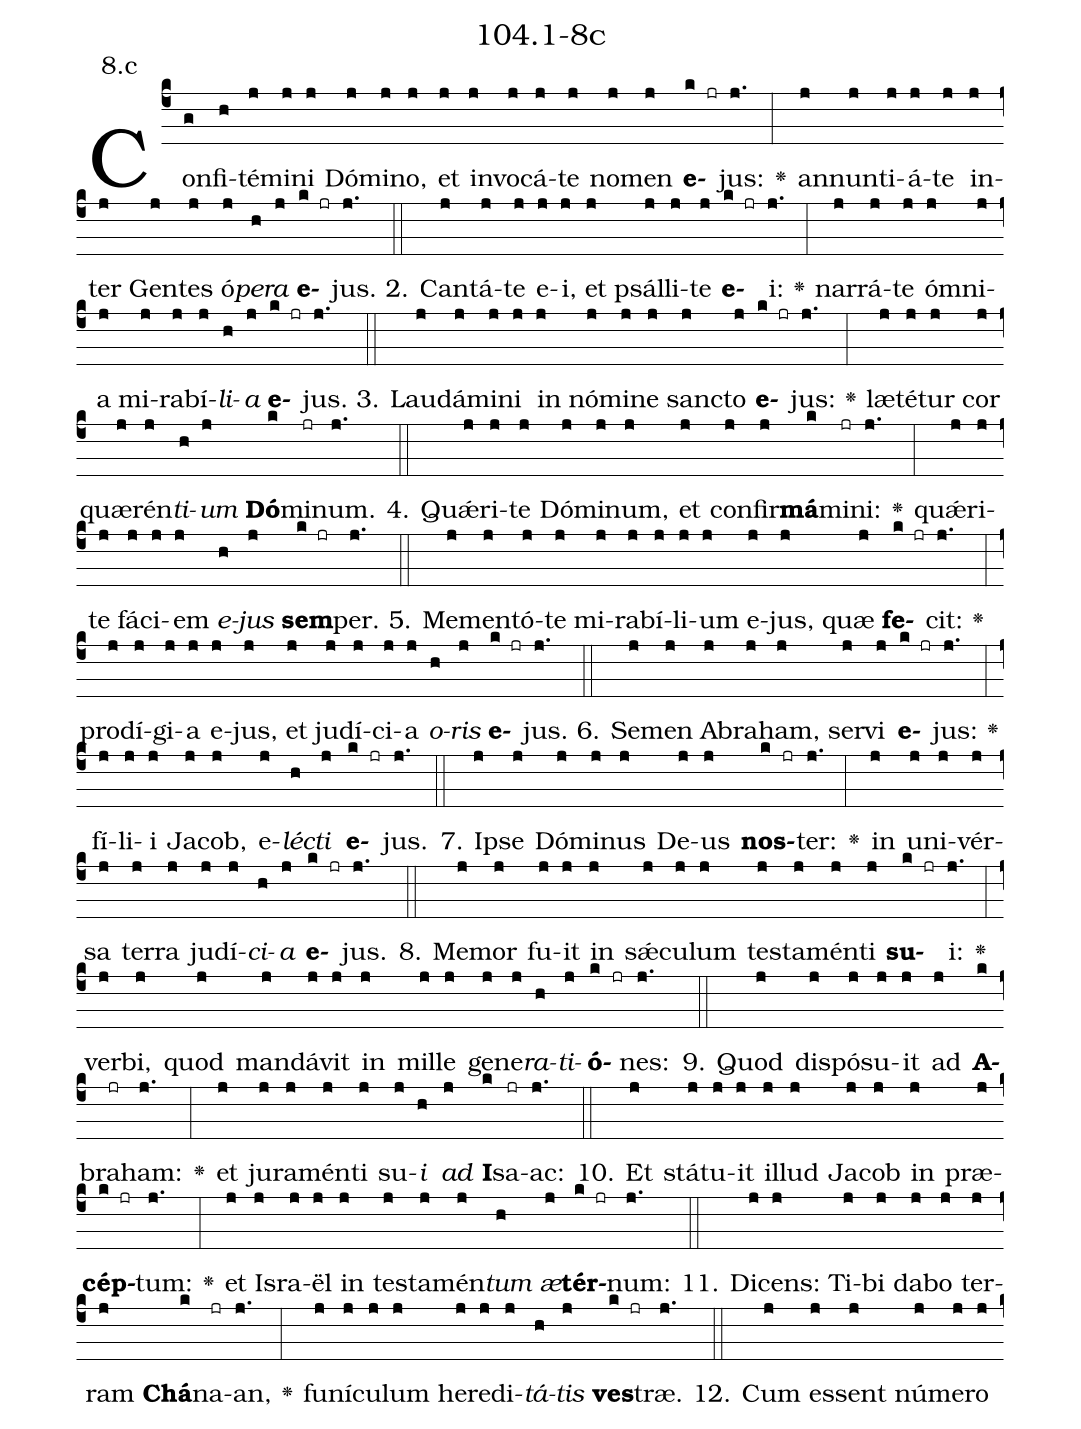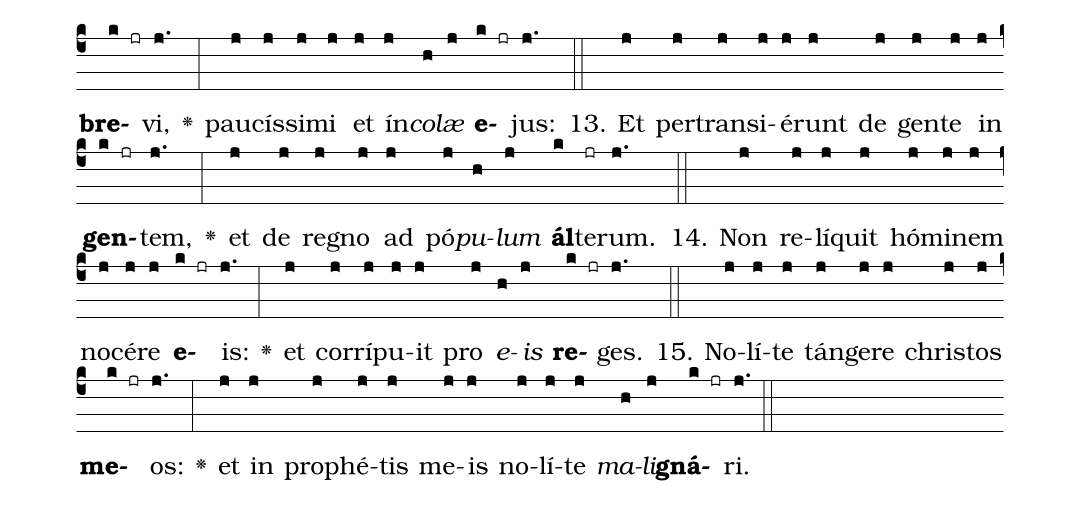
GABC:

name: 104.1-8c;
annotation: 8.c;
%%
(c4)Con(g)fi(h)té(j)mi(j)ni(j) Dó(j)mi(j)no,(j) et(j) in(j)vo(j)cá(j)te(j) no(j)men(j) <b>e</b>(k jr)jus:(j.) <v>\greheightstar</v>(:) an(j)nun(j)ti(j)á(j)te(j) in(j)ter(j) Gen(j)tes(j) ó(j)<i>pe</i>(h)<i>ra</i>(j) <b>e</b>(k jr)jus.(j.) (::)
2. Can(j)tá(j)te(j) e(j)i,(j) et(j) psál(j)li(j)te(j) <b>e</b>(k jr)i:(j.) <v>\greheightstar</v>(:) nar(j)rá(j)te(j) óm(j)ni(j)a(j) mi(j)ra(j)bí(j)<i>li</i>(h)<i>a</i>(j) <b>e</b>(k jr)jus.(j.) (::)
3. Lau(j)dá(j)mi(j)ni(j) in(j) nó(j)mi(j)ne(j) sanc(j)to(j) <b>e</b>(k jr)jus:(j.) <v>\greheightstar</v>(:) læ(j)té(j)tur(j) cor(j) quæ(j)rén(j)<i>ti</i>(h)<i>um</i>(j) <b>Dó</b>(k)mi(jr)num.(j.) (::)
4. Quǽ(j)ri(j)te(j) Dó(j)mi(j)num,(j) et(j) con(j)fir(j)<b>má</b>(k)mi(jr)ni:(j.) <v>\greheightstar</v>(:) quǽ(j)ri(j)te(j) fá(j)ci(j)em(j) <i>e</i>(h)<i>jus</i>(j) <b>sem</b>(k jr)per.(j.) (::)
5. Me(j)men(j)tó(j)te(j) mi(j)ra(j)bí(j)li(j)um(j) e(j)jus,(j) quæ(j) <b>fe</b>(k jr)cit:(j.) <v>\greheightstar</v>(:) prod(j)í(j)gi(j)a(j) e(j)jus,(j) et(j) ju(j)dí(j)ci(j)a(j) <i>o</i>(h)<i>ris</i>(j) <b>e</b>(k jr)jus.(j.) (::)
6. Se(j)men(j) A(j)bra(j)ham,(j) ser(j)vi(j) <b>e</b>(k jr)jus:(j.) <v>\greheightstar</v>(:) fí(j)li(j)i(j) Ja(j)cob,(j) e(j)<i>léc</i>(h)<i>ti</i>(j) <b>e</b>(k jr)jus.(j.) (::)
7. Ip(j)se(j) Dó(j)mi(j)nus(j) De(j)us(j) <b>nos</b>(k jr)ter:(j.) <v>\greheightstar</v>(:) in(j) u(j)ni(j)vér(j)sa(j) ter(j)ra(j) ju(j)dí(j)<i>ci</i>(h)<i>a</i>(j) <b>e</b>(k jr)jus.(j.) (::)
8. Me(j)mor(j) fu(j)it(j) in(j) sǽ(j)cu(j)lum(j) tes(j)ta(j)mén(j)ti(j) <b>su</b>(k jr)i:(j.) <v>\greheightstar</v>(:) ver(j)bi,(j) quod(j) man(j)dá(j)vit(j) in(j) mil(j)le(j) ge(j)ne(j)<i>ra</i>(h)<i>ti</i>(j)<b>ó</b>(k jr)nes:(j.) (::)
9. Quod(j) dis(j)pó(j)su(j)it(j) ad(j) <b>A</b>(k)bra(jr)ham:(j.) <v>\greheightstar</v>(:) et(j) ju(j)ra(j)mén(j)ti(j) su(j)<i>i</i>(h) <i>ad</i>(j) <b>I</b>(k)sa(jr)ac:(j.) (::)
10. Et(j) stá(j)tu(j)it(j) il(j)lud(j) Ja(j)cob(j) in(j) præ(j)<b>cép</b>(k jr)tum:(j.) <v>\greheightstar</v>(:) et(j) Is(j)ra(j)ël(j) in(j) tes(j)ta(j)mén(j)<i>tum</i>(h) <i>æ</i>(j)<b>tér</b>(k jr)num:(j.) (::)
11. Di(j)cens:(j) Ti(j)bi(j) da(j)bo(j) ter(j)ram(j) <b>Chá</b>(k)na(jr)an,(j.) <v>\greheightstar</v>(:) fu(j)ní(j)cu(j)lum(j) he(j)re(j)di(j)<i>tá</i>(h)<i>tis</i>(j) <b>ves</b>(k jr)træ.(j.) (::)
12. Cum(j) es(j)sent(j) nú(j)me(j)ro(j) <b>bre</b>(k jr)vi,(j.) <v>\greheightstar</v>(:) pau(j)cís(j)si(j)mi(j) et(j) ín(j)<i>co</i>(h)<i>læ</i>(j) <b>e</b>(k jr)jus:(j.) (::)
13. Et(j) per(j)trans(j)i(j)é(j)runt(j) de(j) gen(j)te(j) in(j) <b>gen</b>(k jr)tem,(j.) <v>\greheightstar</v>(:) et(j) de(j) re(j)gno(j) ad(j) pó(j)<i>pu</i>(h)<i>lum</i>(j) <b>ál</b>(k)te(jr)rum.(j.) (::)
14. Non(j) re(j)lí(j)quit(j) hó(j)mi(j)nem(j) no(j)cé(j)re(j) <b>e</b>(k jr)is:(j.) <v>\greheightstar</v>(:) et(j) cor(j)rí(j)pu(j)it(j) pro(j) <i>e</i>(h)<i>is</i>(j) <b>re</b>(k jr)ges.(j.) (::)
15. No(j)lí(j)te(j) tán(j)ge(j)re(j) chris(j)tos(j) <b>me</b>(k jr)os:(j.) <v>\greheightstar</v>(:) et(j) in(j) pro(j)phé(j)tis(j) me(j)is(j) no(j)lí(j)te(j) <i>ma</i>(h)<i>li</i>(j)<b>gná</b>(k jr)ri.(j.) (::)
